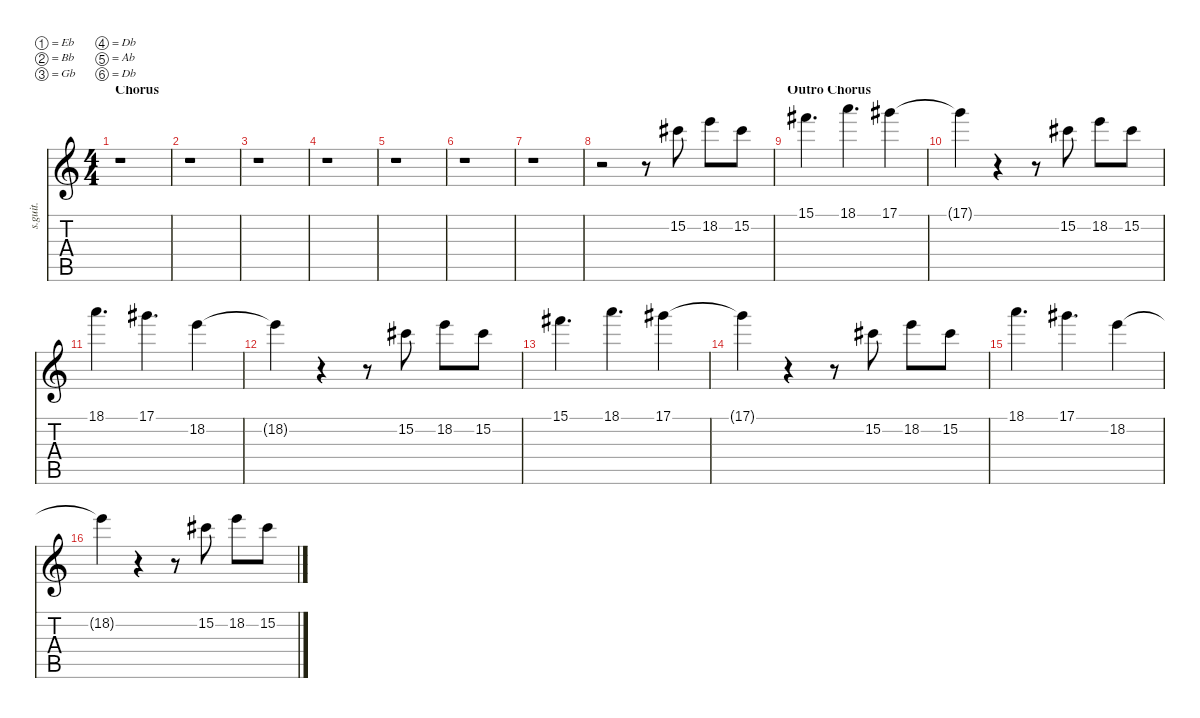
\defaultSystemsLayout 4
\hideDynamics
\bracketExtendMode nobrackets
\track ("Joe Hahn (Samples)" "s.guit.") {instrument electricgrandpiano}
\staff {score tabs}
\tuning (Eb4 Bb3 Gb3 Db3 Ab2 Db2)
\displaytranspose 12
\ts (4 4)
\section ("" "Chorus")
\tempo (110 hide)
\clef g2
\ks c
r.1{dy f} |
r.1 |
r.1 |
r.1 |
r.1 |
r.1 |
r.1 |
r.2 r.8 15.2{acc #}.8 18.2.8 15.2{acc #}.8 |
\section ("" "Outro Chorus")
15.1{acc #}.4{d} 18.1.4{d} 17.1{acc #}.4 |
17.1{t acc #}.4 r.4 r.8 15.2{acc #}.8 18.2.8 15.2{acc #}.8 |
18.1.4{d} 17.1{acc #}.4{d} 18.2.4 |
18.2{t}.4 r.4 r.8 15.2{acc #}.8 18.2.8 15.2{acc #}.8 |
15.1{acc #}.4{d} 18.1.4{d} 17.1{acc #}.4 |
17.1{t acc #}.4 r.4 r.8 15.2{acc #}.8 18.2.8 15.2{acc #}.8 |
18.1.4{d} 17.1{acc #}.4{d} 18.2.4 |
18.2{t}.4 r.4 r.8 15.2{acc #}.8 18.2.8 15.2{acc #}.8
